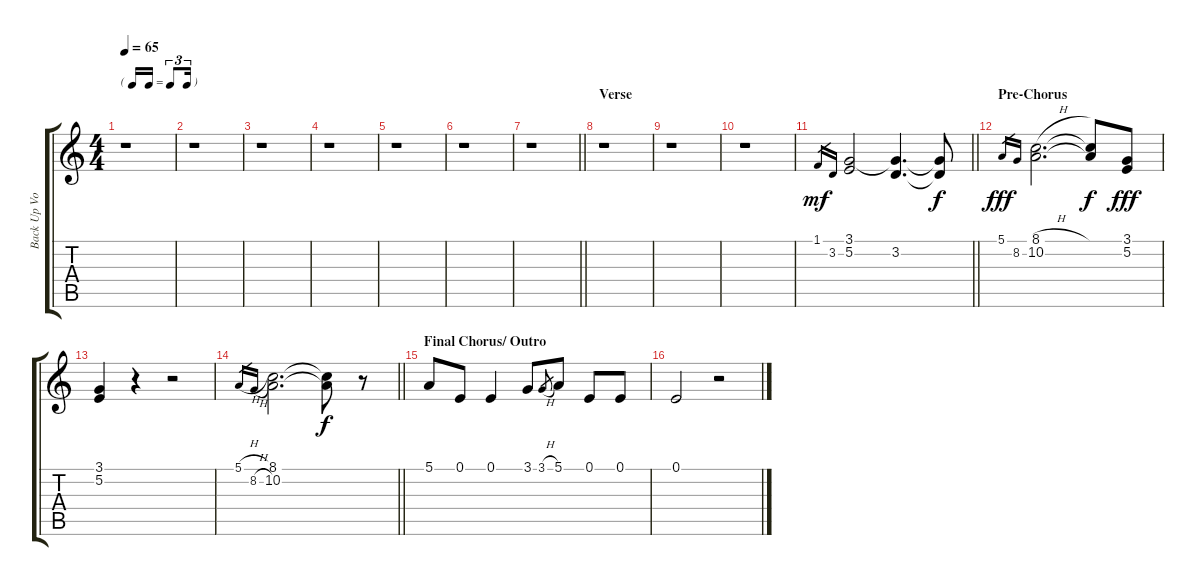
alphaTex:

\track ("Back Up Vocal" "Back Up Vo") {instrument altosax}
\staff {score tabs}
\tuning (E4 B3 G3 D3 A2 E2) {hide}
\ts (4 4)
\tf triplet16th
\tempo 65
\clef g2
\ks c
r.1{dy f} |
r.1 |
r.1 |
r.1 |
r.1 |
r.1 |
\barLineRight lightlight
r.1 |
\section ("" "Verse")
r.1 |
r.1 |
r.1 |
\barLineRight lightlight
1.1.16{gr dy mf} 3.2.16{gr} (3.1 5.2).2 (3.1{t} 3.2).4{d} (3.1{t} 3.2{t}).8{dy f} |
\section ("" "Pre-Chorus")
5.1.16{gr dy fff} 8.2.16{gr} (8.1{h} 10.2).2{d} (8.1{t} 10.2{t}).8{dy f} (3.1 5.2).8{dy fff} |
(3.1 5.2).4 r.4 r.2 |
\barLineRight lightlight
5.1{h}.16{gr} 8.2{h}.16{gr} (8.1 10.2).2{d} (8.1{t} 10.2{t}).8{dy f} r.8 |
\section ("" "Final Chorus/ Outro")
5.1.8 0.1.8 0.1.4 3.1.8 3.1{h}.8{gr} 5.1.8 0.1.8 0.1.8 |
0.1.2 r.2
